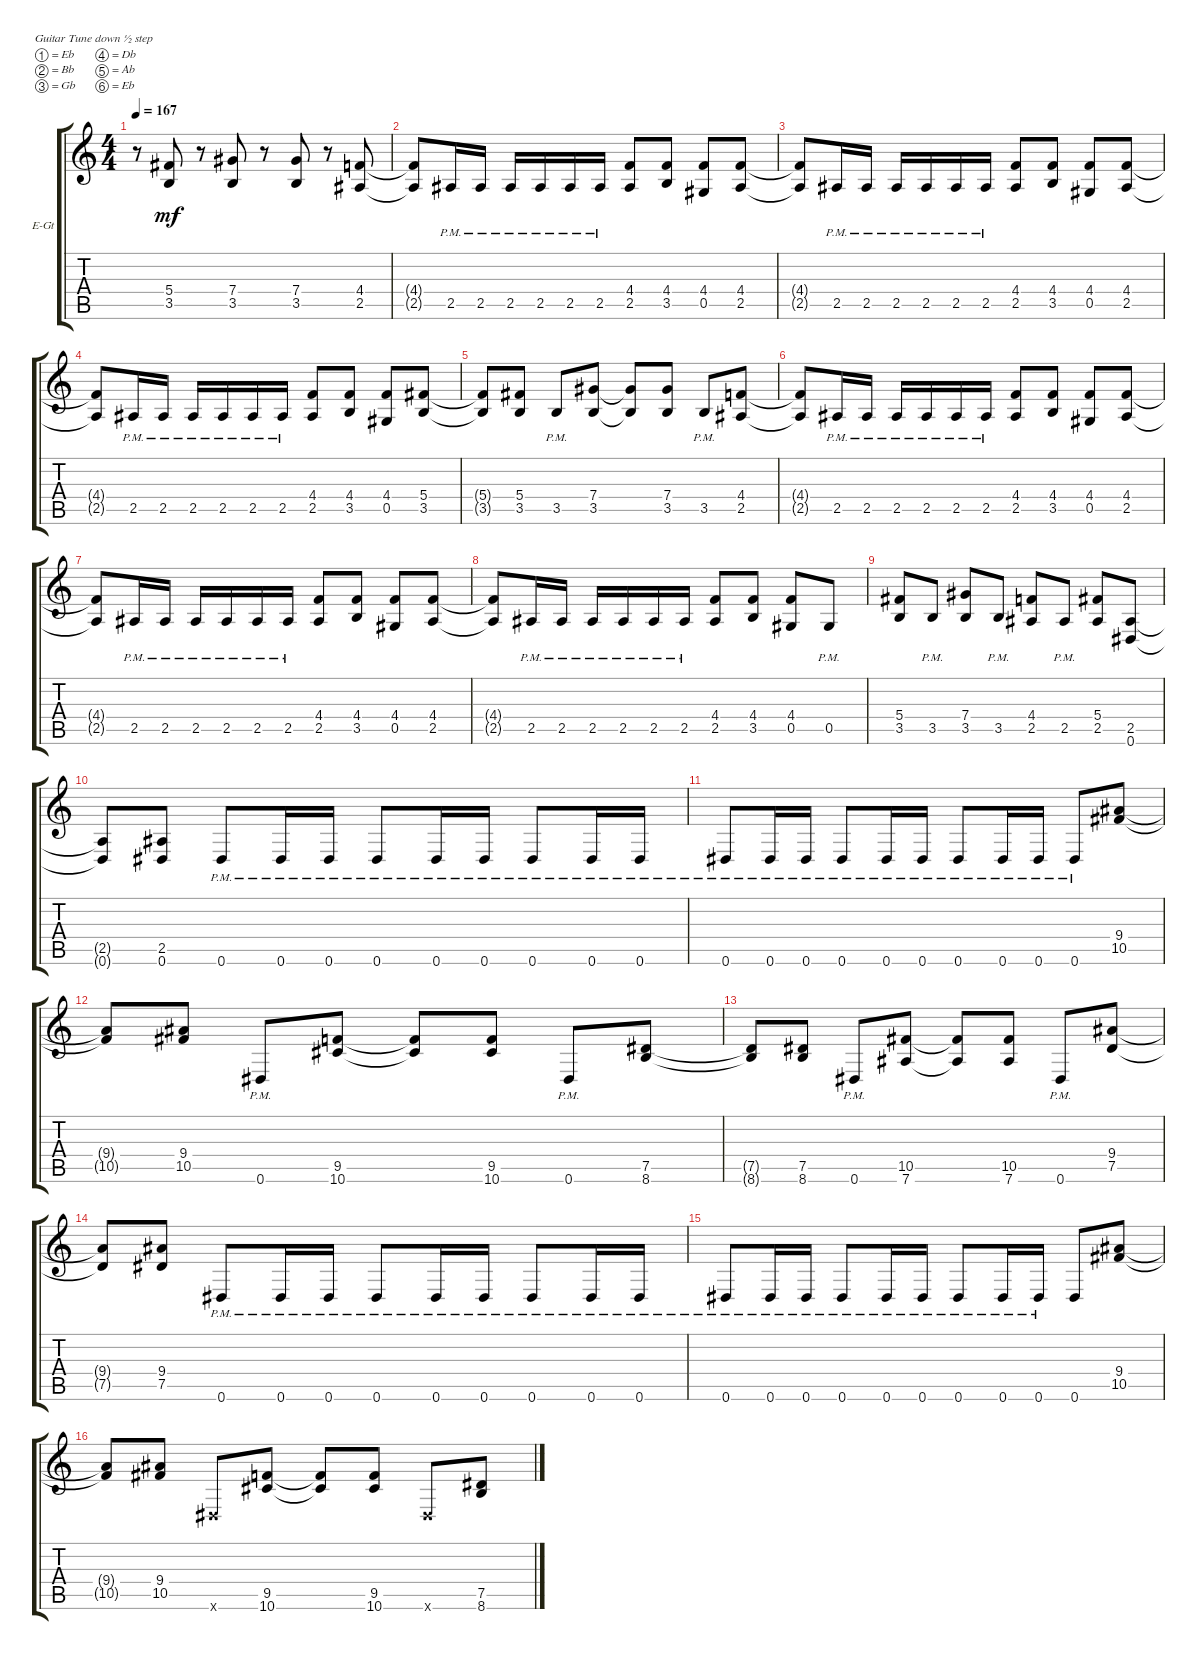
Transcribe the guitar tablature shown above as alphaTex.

\bracketExtendMode groupsimilarinstruments
\firstSystemTrackNameOrientation horizontal
\otherSystemsTrackNameOrientation horizontal
\track ("right" "E-Gt") {instrument distortionguitar}
\staff {score tabs}
\tuning (Eb4 Bb3 Gb3 Db3 Ab2 Eb2)
\ts (4 4)
\tempo 167
\clef g2
\ks c
r.8{dy mf} (3.5 5.4).8 r.8 (3.5 7.4).8 r.8 (3.5 7.4).8 r.8 (2.5 4.4).8 |
(2.5{t} 4.4{t}).8 2.5{pm}.16 2.5{pm}.16 2.5{pm}.16 2.5{pm}.16 2.5{pm}.16 2.5{pm}.16 (2.5 4.4).8 (3.5 4.4).8 (0.5 4.4).8 (2.5 4.4).8 |
(2.5{t} 4.4{t}).8 2.5{pm}.16 2.5{pm}.16 2.5{pm}.16 2.5{pm}.16 2.5{pm}.16 2.5{pm}.16 (2.5 4.4).8 (3.5 4.4).8 (0.5 4.4).8 (2.5 4.4).8 |
(2.5{t} 4.4{t}).8 2.5{pm}.16 2.5{pm}.16 2.5{pm}.16 2.5{pm}.16 2.5{pm}.16 2.5{pm}.16 (2.5 4.4).8 (3.5 4.4).8 (0.5 4.4).8 (3.5 5.4).8 |
(3.5{t} 5.4{t}).8 (3.5 5.4).8 3.5{pm}.8 (3.5 7.4).8 (3.5{t} 7.4{t}).8 (3.5 7.4).8 3.5{pm}.8 (2.5 4.4).8 |
(2.5{t} 4.4{t}).8 2.5{pm}.16 2.5{pm}.16 2.5{pm}.16 2.5{pm}.16 2.5{pm}.16 2.5{pm}.16 (2.5 4.4).8 (3.5 4.4).8 (0.5 4.4).8 (2.5 4.4).8 |
(2.5{t} 4.4{t}).8 2.5{pm}.16 2.5{pm}.16 2.5{pm}.16 2.5{pm}.16 2.5{pm}.16 2.5{pm}.16 (2.5 4.4).8 (3.5 4.4).8 (0.5 4.4).8 (2.5 4.4).8 |
(2.5{t} 4.4{t}).8 2.5{pm}.16 2.5{pm}.16 2.5{pm}.16 2.5{pm}.16 2.5{pm}.16 2.5{pm}.16 (2.5 4.4).8 (3.5 4.4).8 (0.5 4.4).8 0.5{pm}.8 |
(5.4 3.5).8 3.5{pm}.8 (7.4 3.5).8 3.5{pm}.8 (4.4 2.5).8 2.5{pm}.8 (5.4 2.5).8 (0.6 2.5).8 |
(2.5{t} 0.6{t}).8 (0.6 2.5).8 0.6{pm}.8 0.6{pm}.16 0.6{pm}.16 0.6{pm}.8 0.6{pm}.16 0.6{pm}.16 0.6{pm}.8 0.6{pm}.16 0.6{pm}.16 |
0.6{pm}.8 0.6{pm}.16 0.6{pm}.16 0.6{pm}.8 0.6{pm}.16 0.6{pm}.16 0.6{pm}.8 0.6{pm}.16 0.6{pm}.16 0.6{pm}.8 (10.5 9.4).8 |
(9.4{t} 10.5{t}).8 (10.5 9.4).8 0.6{pm}.8 (10.6 9.5).8 (9.5{t} 10.6{t}).8 (10.6 9.5).8 0.6{pm}.8 (8.6 7.5).8 |
(7.5{t} 8.6{t}).8 (8.6 7.5).8 0.6{pm}.8 (7.6 10.5).8 (10.5{t} 7.6{t}).8 (7.6 10.5).8 0.6{pm}.8 (7.5 9.4).8 |
(7.5{t} 9.4{t}).8 (7.5 9.4).8 0.6{pm}.8 0.6{pm}.16 0.6{pm}.16 0.6{pm}.8 0.6{pm}.16 0.6{pm}.16 0.6{pm}.8 0.6{pm}.16 0.6{pm}.16 |
0.6{pm}.8 0.6{pm}.16 0.6{pm}.16 0.6{pm}.8 0.6{pm}.16 0.6{pm}.16 0.6{pm}.8 0.6{pm}.16 0.6{pm}.16 0.6.8 (10.5 9.4).8 |
(10.5{t} 9.4{t}).8 (10.5 9.4).8 0.6{x}.8 (10.6 9.5).8 (10.6{t} 9.5{t}).8 (10.6 9.5).8 0.6{x}.8 (8.6 7.5).8
